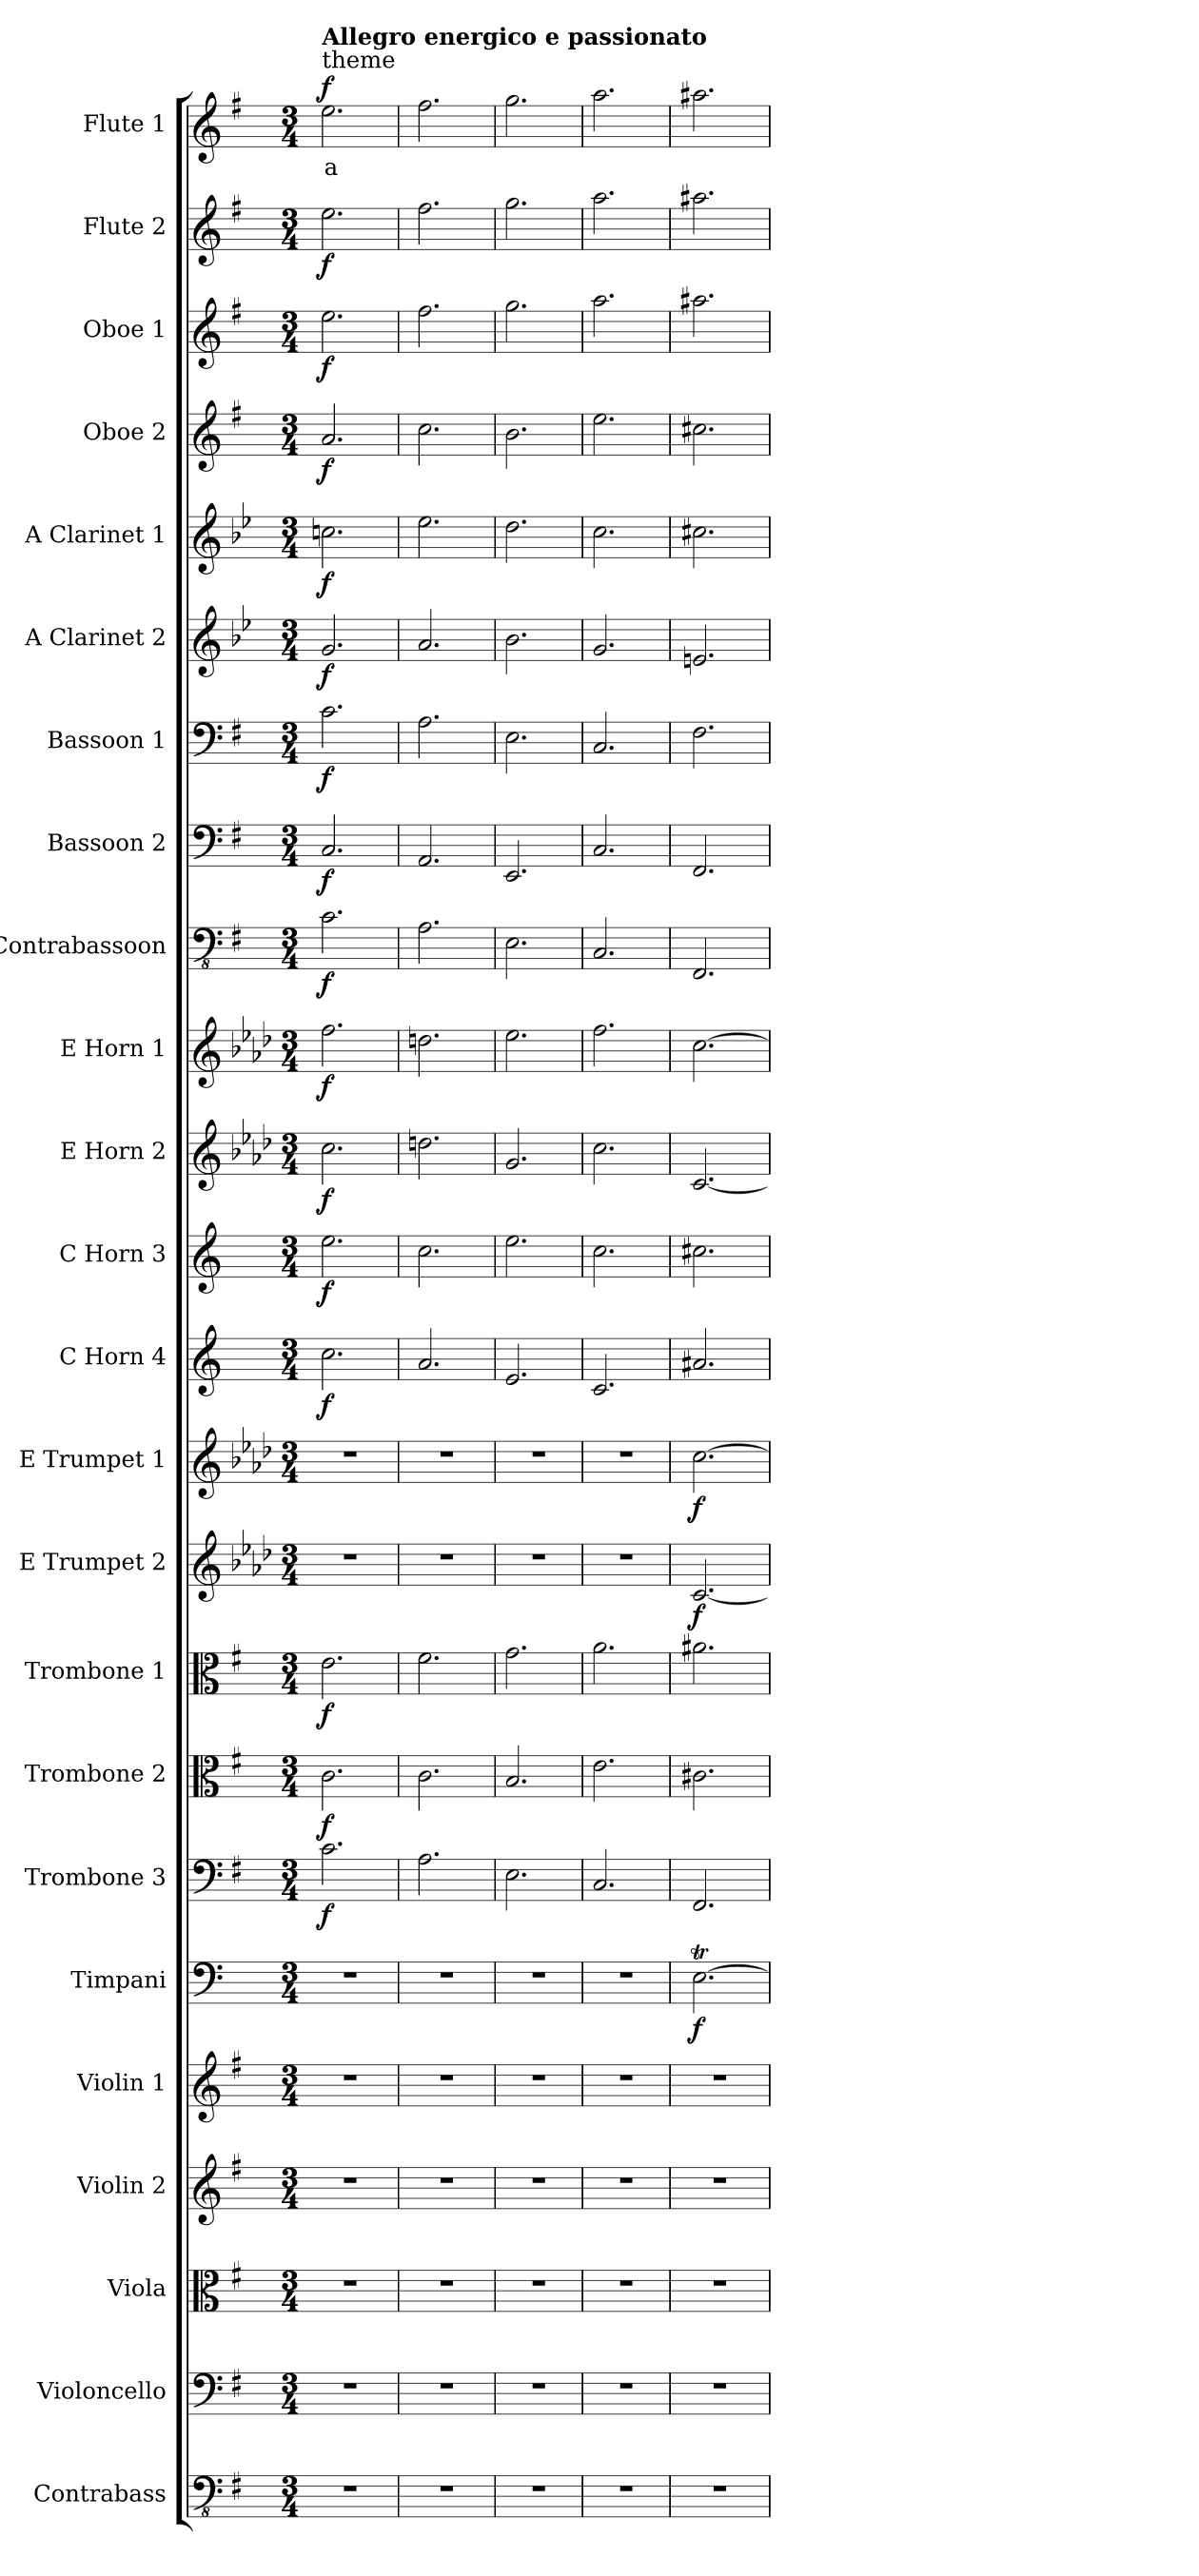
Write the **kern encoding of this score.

**kern	**kern	**kern	**kern	**kern	**kern	**dynam	**kern	**dynam	**kern	**dynam	**kern	**dynam	**kern	**dynam	**kern	**dynam	**kern	**dynam	**kern	**dynam	**kern	**dynam	**kern	**dynam	**kern	**dynam	**kern	**dynam	**kern	**dynam	**kern	**dynam	**kern	**dynam	**kern	**dynam	**kern	**dynam	**kern	**dynam	**kern	**text	**dynam
*part24	*part23	*part22	*part21	*part20	*part19	*part19	*part18	*part18	*part17	*part17	*part16	*part16	*part15	*part15	*part14	*part14	*part13	*part13	*part12	*part12	*part11	*part11	*part10	*part10	*part9	*part9	*part8	*part8	*part7	*part7	*part6	*part6	*part5	*part5	*part4	*part4	*part3	*part3	*part2	*part2	*part1	*part1	*part1
*staff24	*staff23	*staff22	*staff21	*staff20	*staff19	*staff19	*staff18	*staff18	*staff17	*staff17	*staff16	*staff16	*staff15	*staff15	*staff14	*staff14	*staff13	*staff13	*staff12	*staff12	*staff11	*staff11	*staff10	*staff10	*staff9	*staff9	*staff8	*staff8	*staff7	*staff7	*staff6	*staff6	*staff5	*staff5	*staff4	*staff4	*staff3	*staff3	*staff2	*staff2	*staff1	*staff1	*staff1
*I"Contrabass	*I"Violoncello	*I"Viola	*I"Violin 2	*I"Violin 1	*I"Timpani	*	*I"Trombone 3	*	*I"Trombone 2	*	*I"Trombone 1	*	*I"E Trumpet 2	*	*I"E Trumpet 1	*	*I"C Horn 4	*	*I"C Horn 3	*	*I"E Horn 2	*	*I"E Horn 1	*	*I"Contrabassoon	*	*I"Bassoon 2	*	*I"Bassoon 1	*	*I"A Clarinet 2	*	*I"A Clarinet 1	*	*I"Oboe 2	*	*I"Oboe 1	*	*I"Flute 2	*	*I"Flute 1	*	*
*I'Cb	*I'Vc	*I'Vla	*I'Vln 2	*I'Vln 1	*I'Timp	*	*I'Trb 3	*	*I'Trb 2	*	*I'Trb 1	*	*I'Tpt 2	*	*I'Tpt 1	*	*I'Hn 4	*	*I'Hn 3	*	*I'Hn 2	*	*I'Hn 1	*	*I'C Bsn	*	*I'Bsn 2	*	*I'Bsn 1	*	*I'Cl 2	*	*I'Cl 1	*	*I'Ob 2	*	*I'Ob 1	*	*I'Fl 2	*	*I'Fl 1	*	*
*clefFv4	*clefF4	*clefC3	*clefG2	*clefG2	*clefF4	*	*clefF4	*	*clefC3	*	*clefC3	*	*clefG2	*	*clefG2	*	*clefG2	*	*clefG2	*	*clefG2	*	*clefG2	*	*clefFv4	*	*clefF4	*	*clefF4	*	*clefG2	*	*clefG2	*	*clefG2	*	*clefG2	*	*clefG2	*	*clefG2	*	*
*ITrd7c12	*	*	*	*	*	*	*	*	*	*	*	*	*ITrd-2c-4	*	*ITrd-2c-4	*	*ITrd7c12	*	*ITrd7c12	*	*ITrd5c8	*	*ITrd5c8	*	*	*	*	*	*	*	*ITrd2c3	*	*ITrd2c3	*	*	*	*	*	*	*	*	*	*
*k[f#]	*k[f#]	*k[f#]	*k[f#]	*k[f#]	*k[]	*	*k[f#]	*	*k[f#]	*	*k[f#]	*	*k[]	*	*k[]	*	*k[]	*	*k[]	*	*k[]	*	*k[]	*	*k[f#]	*	*k[f#]	*	*k[f#]	*	*k[f#]	*	*k[f#]	*	*k[f#]	*	*k[f#]	*	*k[f#]	*	*k[f#]	*	*
*M3/4	*M3/4	*M3/4	*M3/4	*M3/4	*M3/4	*	*M3/4	*	*M3/4	*	*M3/4	*	*M3/4	*	*M3/4	*	*M3/4	*	*M3/4	*	*M3/4	*	*M3/4	*	*M3/4	*	*M3/4	*	*M3/4	*	*M3/4	*	*M3/4	*	*M3/4	*	*M3/4	*	*M3/4	*	*M3/4	*	*
=1	=1	=1	=1	=1	=1	=1	=1	=1	=1	=1	=1	=1	=1	=1	=1	=1	=1	=1	=1	=1	=1	=1	=1	=1	=1	=1	=1	=1	=1	=1	=1	=1	=1	=1	=1	=1	=1	=1	=1	=1	=1	=1	=1
!	!	!	!	!	!	!	!	!	!	!	!	!	!	!	!	!	!	!	!	!	!	!	!	!	!	!	!	!	!	!	!	!	!	!	!	!	!	!	!	!	!LO:TX:a:t=theme	!	!
!	!	!	!	!	!	!	!	!	!	!	!	!	!	!	!	!	!	!	!	!	!	!	!	!	!	!	!	!	!	!	!	!	!	!	!	!	!	!	!	!	!LO:TX:a:B:t=Allegro energico e passionato	!	!
!	!	!	!	!	!	!	!	!LO:DY:b	!	!LO:DY:b	!	!LO:DY:b	!	!	!	!	!	!LO:DY:b	!	!LO:DY:b	!	!LO:DY:b	!	!LO:DY:b	!	!LO:DY:b	!	!LO:DY:b	!	!LO:DY:b	!	!LO:DY:b	!	!LO:DY:b	!	!LO:DY:b	!	!LO:DY:b	!	!LO:DY:b	!	!LO:LY:b:color=#FF0000	!LO:DY:b
2.r	2.r	2.r	2.r	2.r	2.r	.	2.c\	f	2.c\	f	2.e\	f	2.r	.	2.r	.	2.c\	f	2.e\	f	2.e\	f	2.a\	f	2.C\	f	2.C/	f	2.c\	f	2.e/	f	2.an\	f	2.a/	f	2.ee\	f	2.ee\	f	2.ee\	a	f
=2	=2	=2	=2	=2	=2	=2	=2	=2	=2	=2	=2	=2	=2	=2	=2	=2	=2	=2	=2	=2	=2	=2	=2	=2	=2	=2	=2	=2	=2	=2	=2	=2	=2	=2	=2	=2	=2	=2	=2	=2	=2	=2	=2
2.r	2.r	2.r	2.r	2.r	2.r	.	2.A\	.	2.c\	.	2.f#\	.	2.r	.	2.r	.	2.A/	.	2.c\	.	2.f#X\	.	2.f#X\	.	2.AA\	.	2.AA/	.	2.A\	.	2.f#/	.	2.cc\	.	2.cc\	.	2.ff#\	.	2.ff#\	.	2.ff#\	.	.
=3	=3	=3	=3	=3	=3	=3	=3	=3	=3	=3	=3	=3	=3	=3	=3	=3	=3	=3	=3	=3	=3	=3	=3	=3	=3	=3	=3	=3	=3	=3	=3	=3	=3	=3	=3	=3	=3	=3	=3	=3	=3	=3	=3
2.r	2.r	2.r	2.r	2.r	2.r	.	2.E\	.	2.B/	.	2.g\	.	2.r	.	2.r	.	2.E/	.	2.e\	.	2.B/	.	2.g\	.	2.EE\	.	2.EE/	.	2.E\	.	2.g\	.	2.b\	.	2.b\	.	2.gg\	.	2.gg\	.	2.gg\	.	.
=4	=4	=4	=4	=4	=4	=4	=4	=4	=4	=4	=4	=4	=4	=4	=4	=4	=4	=4	=4	=4	=4	=4	=4	=4	=4	=4	=4	=4	=4	=4	=4	=4	=4	=4	=4	=4	=4	=4	=4	=4	=4	=4	=4
2.r	2.r	2.r	2.r	2.r	2.r	.	2.C/	.	2.e\	.	2.a\	.	2.r	.	2.r	.	2.C/	.	2.c\	.	2.e\	.	2.a\	.	2.CC/	.	2.C/	.	2.C/	.	2.e/	.	2.a\	.	2.ee\	.	2.aa\	.	2.aa\	.	2.aa\	.	.
=5	=5	=5	=5	=5	=5	=5	=5	=5	=5	=5	=5	=5	=5	=5	=5	=5	=5	=5	=5	=5	=5	=5	=5	=5	=5	=5	=5	=5	=5	=5	=5	=5	=5	=5	=5	=5	=5	=5	=5	=5	=5	=5	=5
!	!	!	!	!	!	!LO:DY:b	!	!	!	!	!	!	!	!LO:DY:b	!	!LO:DY:b	!	!	!	!	!	!	!	!	!	!	!	!	!	!	!	!	!	!	!	!	!	!	!	!	!	!	!
2.r	2.r	2.r	2.r	2.r	[2.Et\	f	2.FF#/	.	2.c#X\	.	2.a#X\	.	[2.e/	f	[2.ee\	f	2.A#X/	.	2.c#X\	.	[2.E/	.	[2.e\	.	2.FFF#/	.	2.FF#/	.	2.F#\	.	2.c#X/	.	2.a#X\	.	2.cc#X\	.	2.aa#X\	.	2.aa#X\	.	2.aa#X\	.	.
=	=	=	=	=	=	=	=	=	=	=	=	=	=	=	=	=	=	=	=	=	=	=	=	=	=	=	=	=	=	=	=	=	=	=	=	=	=	=	=	=	=	=	=
*-	*-	*-	*-	*-	*-	*-	*-	*-	*-	*-	*-	*-	*-	*-	*-	*-	*-	*-	*-	*-	*-	*-	*-	*-	*-	*-	*-	*-	*-	*-	*-	*-	*-	*-	*-	*-	*-	*-	*-	*-	*-	*-	*-
